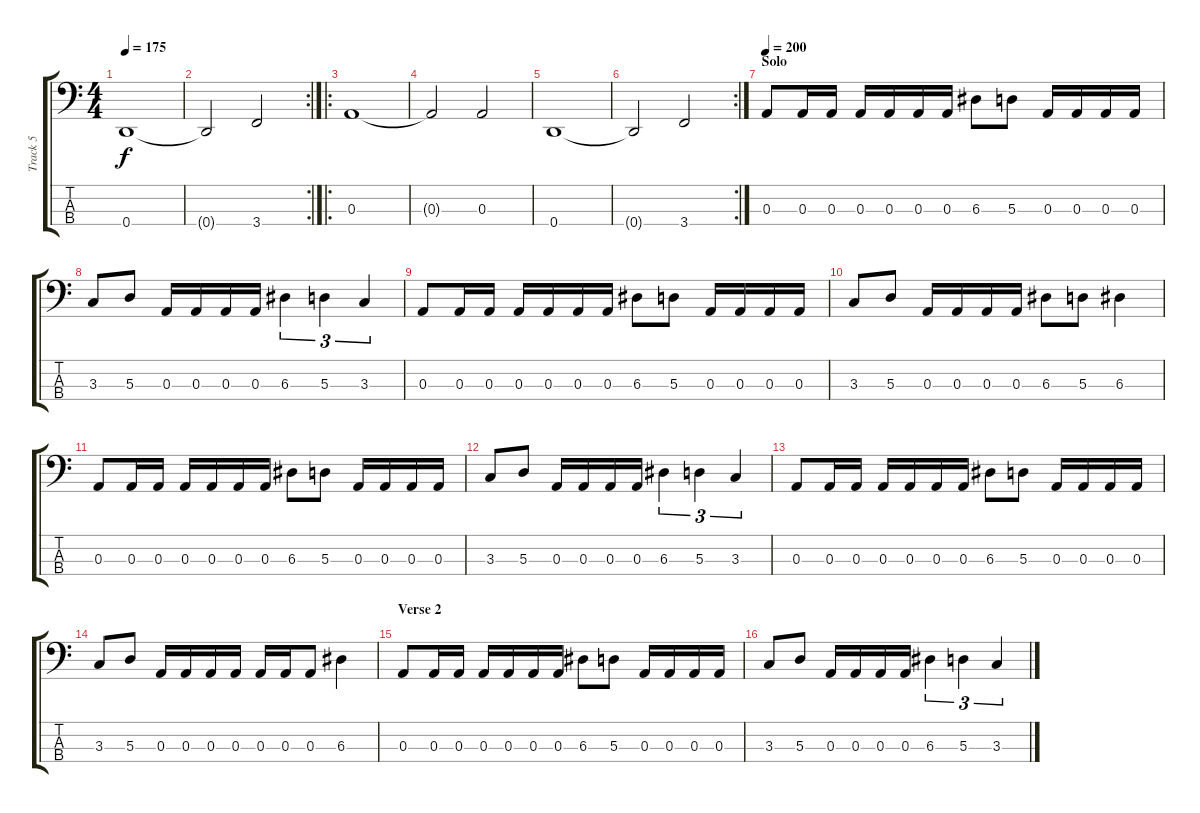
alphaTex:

\track ("Track 5" "Track 5") {instrument electricbasspick}
\staff {score tabs}
\tuning (G2 D2 A1 D1) {hide}
\ts (4 4)
\tempo 175
\clef f4
\ks c
0.4.1{dy f} |
\rc 2
0.4{t}.2 3.4.2 |
\ro
0.3.1 |
0.3{t}.2 0.3.2 |
0.4.1 |
\rc 2
0.4{t}.2 3.4.2 |
\section ("" "Solo")
\tempo 200
0.3.8 0.3.16 0.3.16 0.3.16 0.3.16 0.3.16 0.3.16 6.3.8 5.3.8 0.3.16 0.3.16 0.3.16 0.3.16 |
3.3.8 5.3.8 0.3.16 0.3.16 0.3.16 0.3.16 6.3.4{tu (3 2)} 5.3.4{tu (3 2)} 3.3.4{tu (3 2)} |
0.3.8 0.3.16 0.3.16 0.3.16 0.3.16 0.3.16 0.3.16 6.3.8 5.3.8 0.3.16 0.3.16 0.3.16 0.3.16 |
3.3.8 5.3.8 0.3.16 0.3.16 0.3.16 0.3.16 6.3.8 5.3.8 6.3.4 |
0.3.8 0.3.16 0.3.16 0.3.16 0.3.16 0.3.16 0.3.16 6.3.8 5.3.8 0.3.16 0.3.16 0.3.16 0.3.16 |
3.3.8 5.3.8 0.3.16 0.3.16 0.3.16 0.3.16 6.3.4{tu (3 2)} 5.3.4{tu (3 2)} 3.3.4{tu (3 2)} |
0.3.8 0.3.16 0.3.16 0.3.16 0.3.16 0.3.16 0.3.16 6.3.8 5.3.8 0.3.16 0.3.16 0.3.16 0.3.16 |
3.3.8 5.3.8 0.3.16 0.3.16 0.3.16 0.3.16 0.3.16 0.3.16 0.3.8 6.3.4 |
\section ("" "Verse 2")
0.3.8 0.3.16 0.3.16 0.3.16 0.3.16 0.3.16 0.3.16 6.3.8 5.3.8 0.3.16 0.3.16 0.3.16 0.3.16 |
3.3.8 5.3.8 0.3.16 0.3.16 0.3.16 0.3.16 6.3.4{tu (3 2)} 5.3.4{tu (3 2)} 3.3.4{tu (3 2)}
